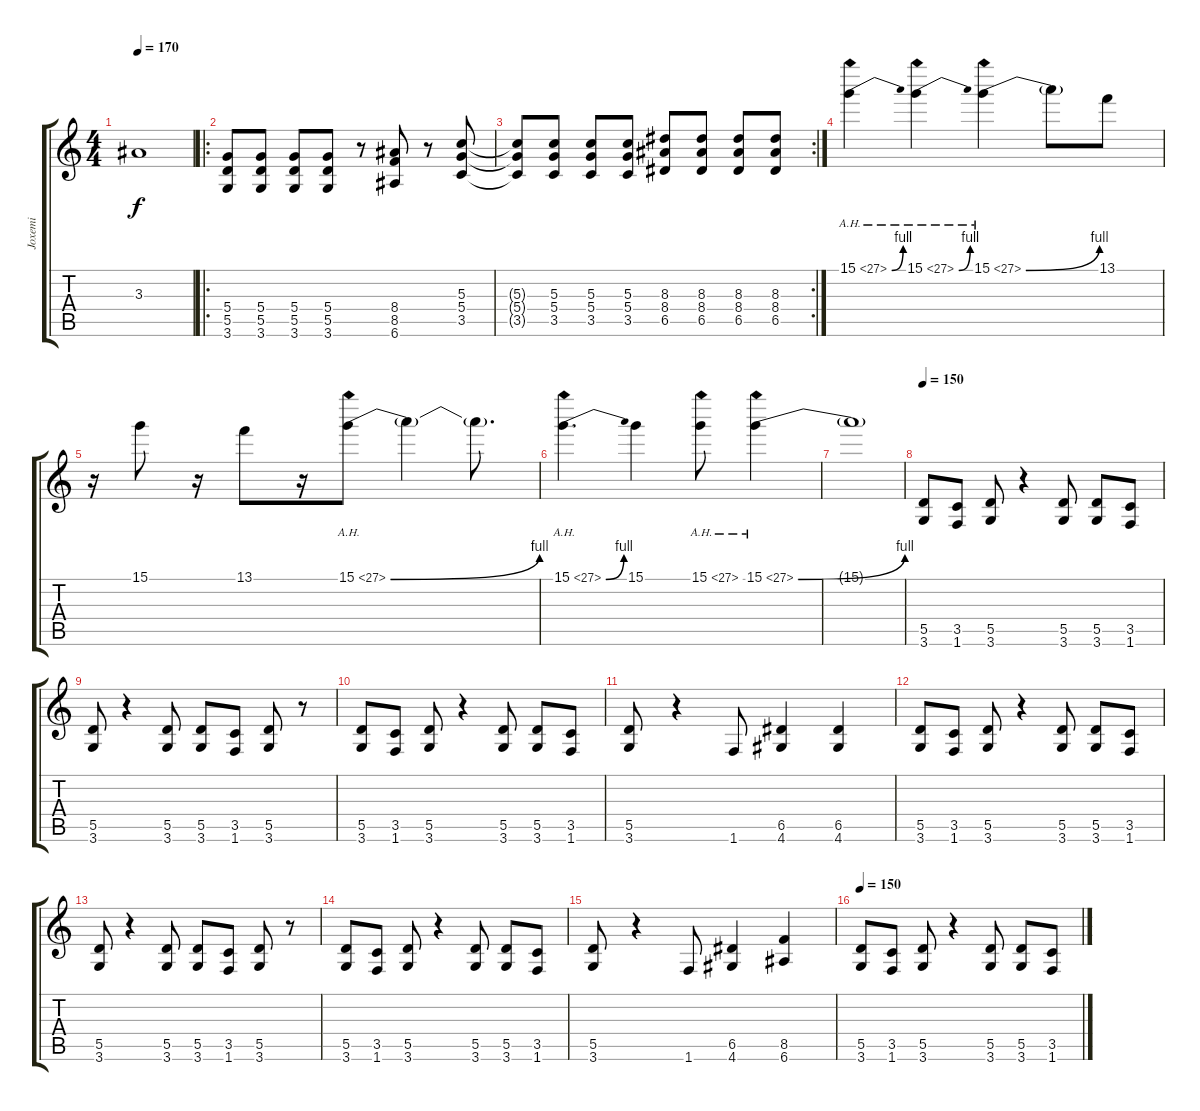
\track ("Joxemi" "Joxemi") {instrument electricguitarclean}
\staff {score tabs}
\tuning (E4 B3 G3 D3 A2 E2) {hide}
\ts (4 4)
\tempo 170
\clef g2
\ks c
3.3{t}.1{dy f} |
\ro
(5.4 5.5 3.6).8 (5.4 5.5 3.6).8 (5.4 5.5 3.6).8 (5.4 5.5 3.6).8 r.8 (8.4 8.5 6.6).8 r.8 (5.3 5.4 3.5).8 |
\rc 2
(5.3{t} 5.4{t} 3.5{t}).8 (5.3 5.4 3.5).8 (5.3 5.4 3.5).8 (5.3 5.4 3.5).8 (8.3 8.4 6.5).8 (8.3 8.4 6.5).8 (8.3 8.4 6.5).8 (8.3 8.4 6.5).8 |
15.1{be (bend 0 0 60 4) ah 12}.4{instrument distortionguitar} 15.1{be (bend 0 0 60 4) ah 12}.4 15.1{be (bend 0 0 60 4) ah 12}.4 15.1{t}.8 13.1.8 |
r.16 15.1.8 r.16 13.1.8 r.16 15.1{be (bend 0 0 60 4) ah 12}.8 15.1{t}.4 15.1{t}.8{d} |
15.1{be (bend 0 0 60 4) ah 12}.4{d} 15.1.4 15.1{ah 12}.8 15.1{be (bend 0 0 60 4) ah 12}.4 |
15.1{t}.1 |
\tempo 150
(5.5 3.6).8{instrument electricguitarmuted} (3.5 1.6).8 (5.5 3.6).8 r.4 (5.5 3.6).8 (5.5 3.6).8 (3.5 1.6).8 |
(5.5 3.6).8 r.4 (5.5 3.6).8 (5.5 3.6).8 (3.5 1.6).8 (5.5 3.6).8 r.8 |
(5.5 3.6).8 (3.5 1.6).8 (5.5 3.6).8 r.4 (5.5 3.6).8 (5.5 3.6).8 (3.5 1.6).8 |
(5.5 3.6).8 r.4 1.6.8{instrument distortionguitar} (6.5 4.6).4 (6.5 4.6).4 |
(5.5 3.6).8{instrument electricguitarmuted} (3.5 1.6).8 (5.5 3.6).8 r.4 (5.5 3.6).8 (5.5 3.6).8 (3.5 1.6).8 |
(5.5 3.6).8 r.4 (5.5 3.6).8 (5.5 3.6).8 (3.5 1.6).8 (5.5 3.6).8 r.8 |
(5.5 3.6).8 (3.5 1.6).8 (5.5 3.6).8 r.4 (5.5 3.6).8 (5.5 3.6).8 (3.5 1.6).8 |
(5.5 3.6).8 r.4 1.6.8{instrument distortionguitar} (6.5 4.6).4 (8.5 6.6).4 |
\tempo 150
(5.5 3.6).8{instrument electricguitarmuted} (3.5 1.6).8 (5.5 3.6).8 r.4 (5.5 3.6).8 (5.5 3.6).8 (3.5 1.6).8
